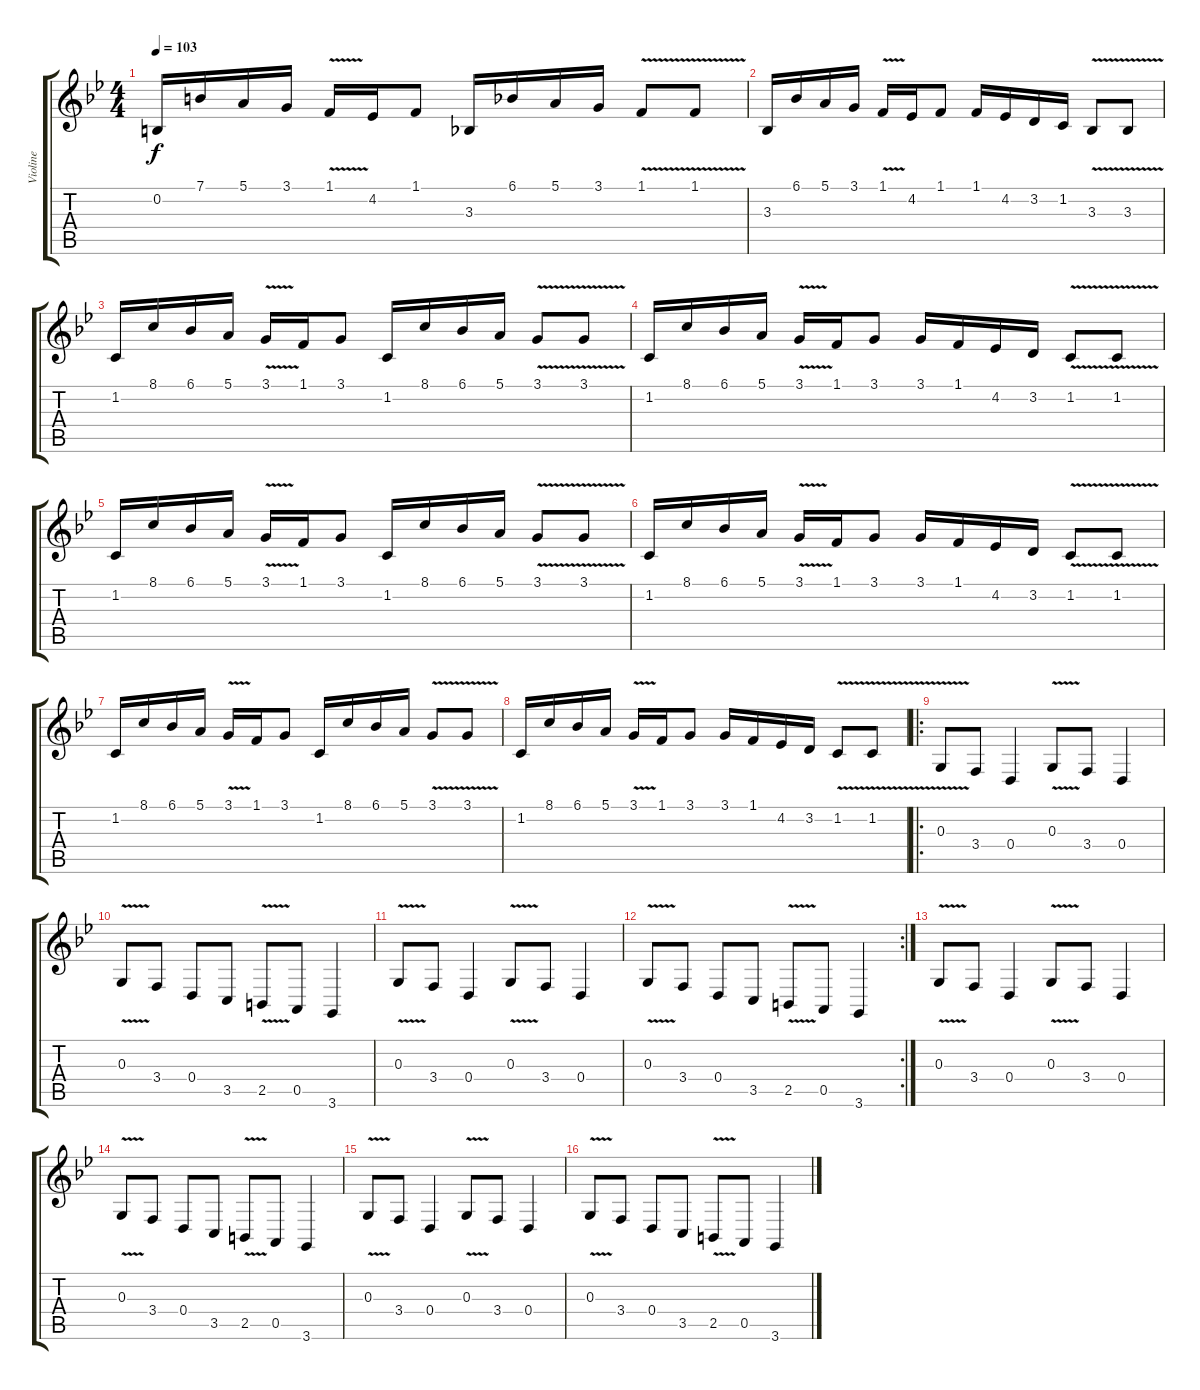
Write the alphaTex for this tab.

\track ("Violine" "Violine") {instrument violin}
\staff {score tabs}
\tuning (E4 B3 G3 D3 A2 E2) {hide}
\ts (4 4)
\tempo 103
\clef g2
\ks bb
0.2.16{dy f} 7.1.16 5.1.16 3.1.16 1.1{v}.16 4.2.16 1.1.8 3.3.16 6.1.16 5.1.16 3.1.16 1.1{v}.8 1.1{v}.8 |
3.3.16 6.1.16 5.1.16 3.1.16 1.1{v}.16 4.2.16 1.1.8 1.1.16 4.2.16 3.2.16 1.2.16 3.3{v}.8 3.3{v}.8 |
1.2.16 8.1.16 6.1.16 5.1.16 3.1{v}.16 1.1.16 3.1.8 1.2.16 8.1.16 6.1.16 5.1.16 3.1{v}.8 3.1{v}.8 |
1.2.16 8.1.16 6.1.16 5.1.16 3.1{v}.16 1.1.16 3.1.8 3.1.16 1.1.16 4.2.16 3.2.16 1.2{v}.8 1.2{v}.8 |
1.2.16 8.1.16 6.1.16 5.1.16 3.1{v}.16 1.1.16 3.1.8 1.2.16 8.1.16 6.1.16 5.1.16 3.1{v}.8 3.1{v}.8 |
1.2.16 8.1.16 6.1.16 5.1.16 3.1{v}.16 1.1.16 3.1.8 3.1.16 1.1.16 4.2.16 3.2.16 1.2{v}.8 1.2{v}.8 |
1.2.16 8.1.16 6.1.16 5.1.16 3.1{v}.16 1.1.16 3.1.8 1.2.16 8.1.16 6.1.16 5.1.16 3.1{v}.8 3.1{v}.8 |
1.2.16 8.1.16 6.1.16 5.1.16 3.1{v}.16 1.1.16 3.1.8 3.1.16 1.1.16 4.2.16 3.2.16 1.2{v}.8 1.2{v}.8 |
\ro
0.3{v}.8 3.4.8 0.4.4 0.3{v}.8 3.4.8 0.4.4 |
0.3{v}.8 3.4.8 0.4.8 3.5.8 2.5{v}.8 0.5.8 3.6.4 |
0.3{v}.8 3.4.8 0.4.4 0.3{v}.8 3.4.8 0.4.4 |
\rc 2
0.3{v}.8 3.4.8 0.4.8 3.5.8 2.5{v}.8 0.5.8 3.6.4 |
0.3{v}.8 3.4.8 0.4.4 0.3{v}.8 3.4.8 0.4.4 |
0.3{v}.8 3.4.8 0.4.8 3.5.8 2.5{v}.8 0.5.8 3.6.4 |
0.3{v}.8 3.4.8 0.4.4 0.3{v}.8 3.4.8 0.4.4 |
0.3{v}.8 3.4.8 0.4.8 3.5.8 2.5{v}.8 0.5.8 3.6.4
